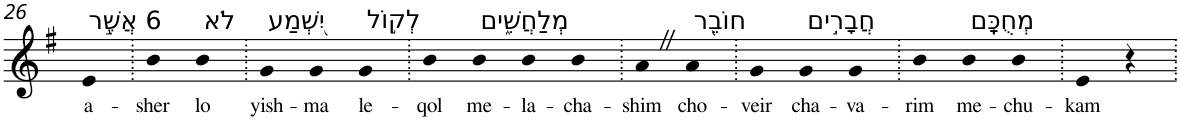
**kern	**text
*part1	*part1
*staff1	*staff1
*I"Piano	*
*I'Pno	*
!!LO:PB:g=z
*clefG2	*
*k[f#]	*
*G:	*
=26	=26
!LO:TX:a:t=6 אֲשֶׁ֣ר	!
!	!LO:LY:b
4e	a-
=27.	=27.
!	!LO:LY:b
4b	-sher
!LO:TX:a:t=לֹא	!
!	!LO:LY:b
4b	lo
=28.	=28.
!LO:TX:a:t=יִ֭שְׁמַע	!
!	!LO:LY:b
4g	yish-
!	!LO:LY:b
4g	-ma
!LO:TX:a:t=לְק֣וֹל	!
!	!LO:LY:b
4g	le-
=29.	=29.
!	!LO:LY:b
4b	-qol
!LO:TX:a:t=מְלַחֲשִׁ֑ים	!
!	!LO:LY:b
4b	me-
!	!LO:LY:b
4b	-la-
!	!LO:LY:b
4b	-cha-
=30.	=30.
!	!LO:LY:b
4aZ	-shim
!LO:TX:a:t=חוֹבֵ֖ר	!
!	!LO:LY:b
4a	cho-
=31.	=31.
!	!LO:LY:b
4g	-veir
!LO:TX:a:t=חֲבָרִ֣ים	!
!	!LO:LY:b
4g	cha-
!	!LO:LY:b
4g	-va-
=32.	=32.
!	!LO:LY:b
4b	-rim
!LO:TX:a:t=מְחֻכָּֽם	!
!	!LO:LY:b
4b	me-
!	!LO:LY:b
4b	-chu-
=33.	=33.
!	!LO:LY:b
4e	-kam
4r	.
=.	=.
*-	*-
